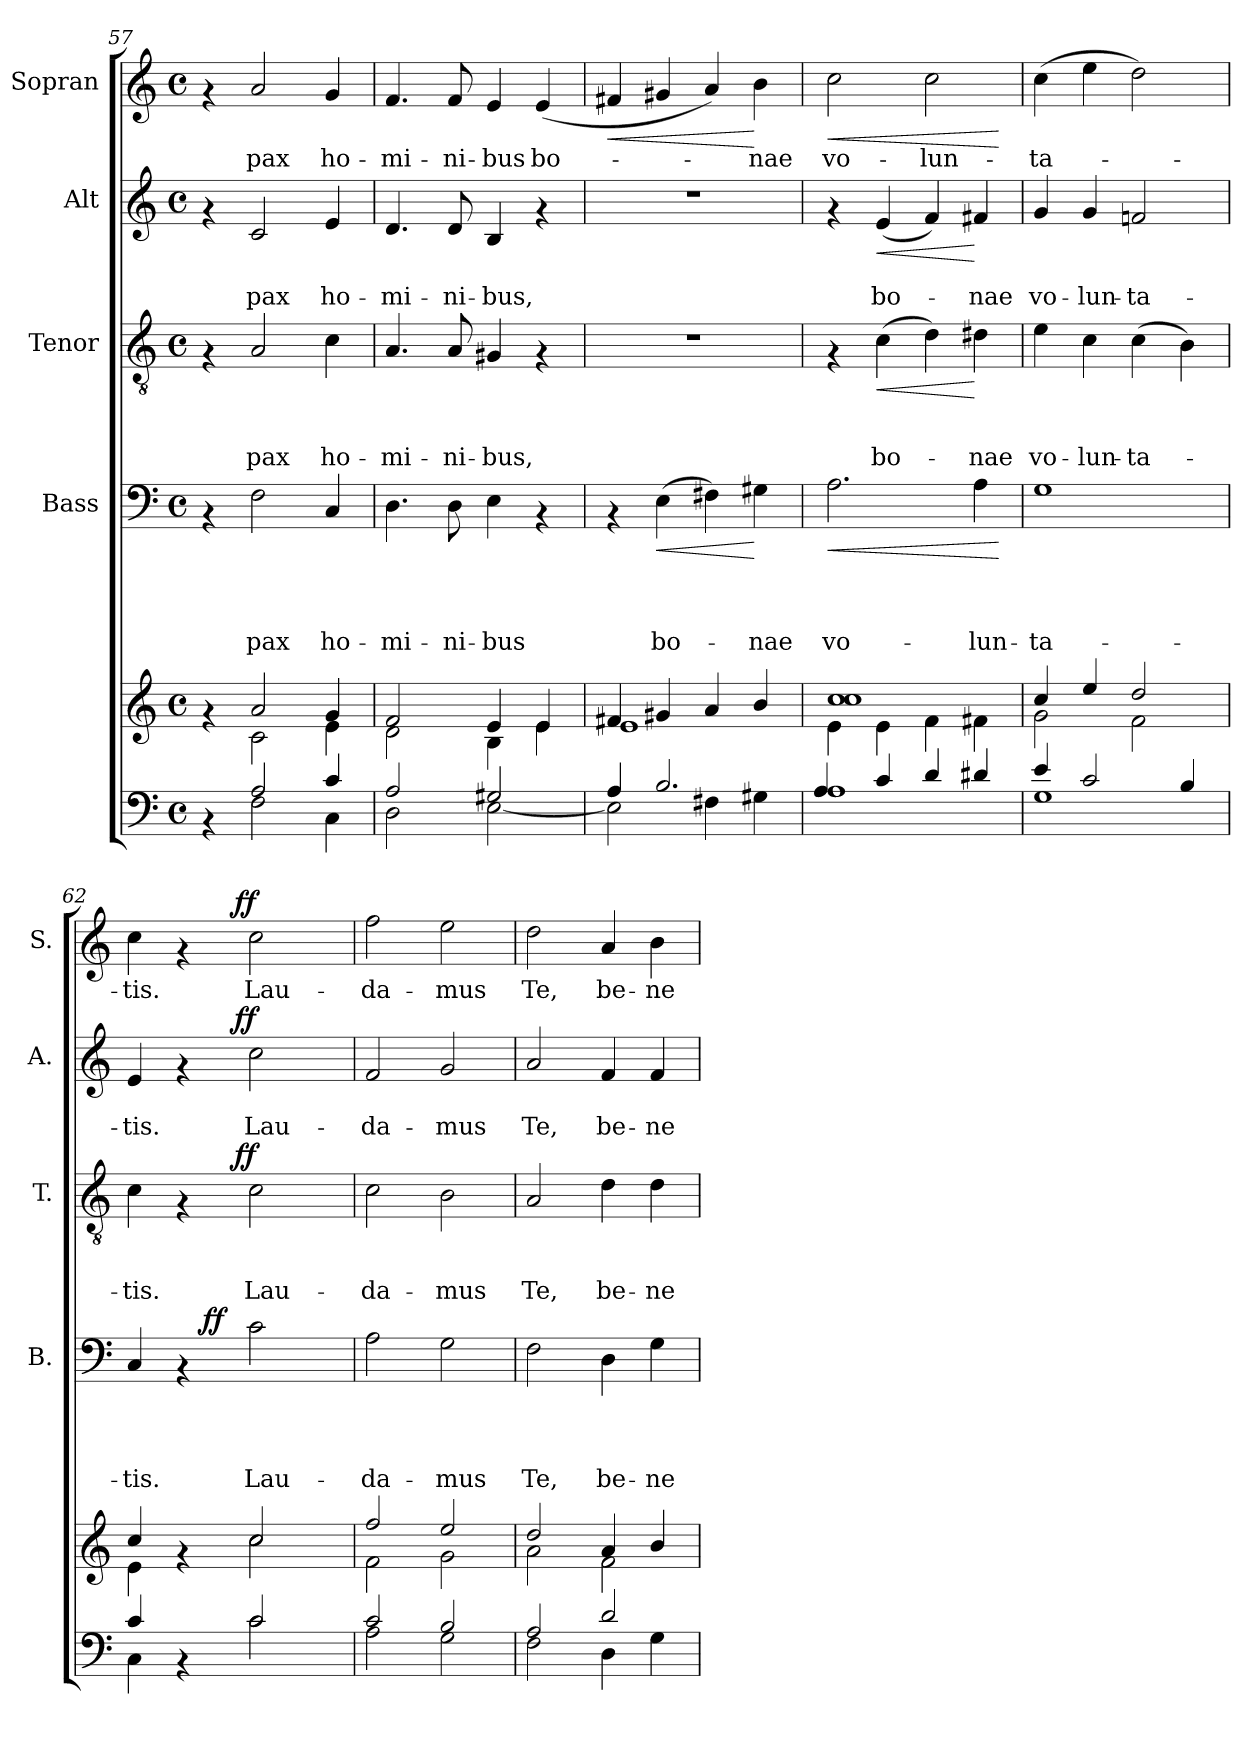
**kern	**kern	**kern	**text	**text	**text	**text	**dynam	**kern	**text	**text	**text	**dynam	**kern	**text	**text	**dynam	**kern	**text	**dynam
*part5	*part5	*part4	*part4	*part4	*part4	*part4	*part4	*part3	*part3	*part3	*part3	*part3	*part2	*part2	*part2	*part2	*part1	*part1	*part1
*staff6	*staff5	*staff4	*staff4	*staff4	*staff4	*staff4	*staff4	*staff3	*staff3	*staff3	*staff3	*staff3	*staff2	*staff2	*staff2	*staff2	*staff1	*staff1	*staff1
*	*	*I"Bass	*	*	*	*	*	*I"Tenor	*	*	*	*	*I"Alt	*	*	*	*I"Sopran	*	*
*	*	*I'B.	*	*	*	*	*	*I'T.	*	*	*	*	*I'A.	*	*	*	*I'S.	*	*
*clefF4	*clefG2	*clefF4	*	*	*	*	*	*clefGv2	*	*	*	*	*clefG2	*	*	*	*clefG2	*	*
*k[]	*k[]	*k[]	*	*	*	*	*	*k[]	*	*	*	*	*k[]	*	*	*	*k[]	*	*
*C:	*C:	*C:	*	*	*	*	*	*C:	*	*	*	*	*C:	*	*	*	*C:	*	*
*M4/4	*M4/4	*M4/4	*	*	*	*	*	*M4/4	*	*	*	*	*M4/4	*	*	*	*M4/4	*	*
*met(c)	*met(c)	*met(c)	*	*	*	*	*	*met(c)	*	*	*	*	*met(c)	*	*	*	*met(c)	*	*
=57	=57	=57	=57	=57	=57	=57	=57	=57	=57	=57	=57	=57	=57	=57	=57	=57	=57	=57	=57
*^	*^	*	*	*	*	*	*	*	*	*	*	*	*	*	*	*	*	*	*
4rAA	4ryy	4rf	4ryy	4rAA	.	.	.	.	.	4rF	.	.	.	.	4rf	.	.	.	4rf	.	.
!	!	!	!	!	!	!	!	!LO:LY:b	!	!	!	!	!LO:LY:b	!	!	!	!LO:LY:b	!	!	!LO:LY:b	!
2A/	2F\	2a/	2c\	2F\	.	.	.	pax	.	2A/	.	.	pax	.	2c/	.	pax	.	2a/	pax	.
!	!	!	!	!	!	!	!	!LO:LY:b	!	!	!	!	!LO:LY:b	!	!	!	!LO:LY:b	!	!	!LO:LY:b	!
4c/	4C\	4g/	4e\	4C/	.	.	.	ho-	.	4c\	.	.	ho-	.	4e/	.	ho-	.	4g/	ho-	.
=58	=58	=58	=58	=58	=58	=58	=58	=58	=58	=58	=58	=58	=58	=58	=58	=58	=58	=58	=58	=58	=58
!	!	!	!	!	!	!	!	!LO:LY:b	!	!	!	!	!LO:LY:b	!	!	!	!LO:LY:b	!	!	!LO:LY:b	!
2A/	2D\	2f/	2d\	4.D\	.	.	.	-mi-	.	4.A/	.	.	-mi-	.	4.d/	.	-mi-	.	4.f/	-mi-	.
!	!	!	!	!	!	!	!	!LO:LY:b	!	!	!	!	!LO:LY:b	!	!	!	!LO:LY:b	!	!	!LO:LY:b	!
.	.	.	.	8D\	.	.	.	-ni-	.	8A/	.	.	-ni-	.	8d/	.	-ni-	.	8f/	-ni-	.
!	!	!	!	!	!	!	!	!LO:LY:b	!	!	!	!	!LO:LY:b	!	!	!	!LO:LY:b	!	!	!LO:LY:b	!
2G#X/	[<2E\	4e/	4B\	4E\	.	.	.	-bus	.	4G#X/	.	.	-bus,	.	4B/	.	-bus,	.	4e/	-bus	.
!	!	!	!	!	!	!	!	!	!	!	!	!	!	!	!	!	!	!	!	!LO:LY:b	!
.	.	4e/	4e\	4rAA	.	.	.	.	.	4rF	.	.	.	.	4rf	.	.	.	(<4e/	bo-	.
=59	=59	=59	=59	=59	=59	=59	=59	=59	=59	=59	=59	=59	=59	=59	=59	=59	=59	=59	=59	=59	=59
!	!	!	!	!	!	!	!	!	!	!	!	!	!	!	!	!	!	!	!	!	!LO:HP:b
4A/	2E\]	4f#X/	1e	4rAA	.	.	.	.	.	1r	.	.	.	.	1r	.	.	.	4f#X/	.	<
!	!	!	!	!	!	!	!	!LO:LY:b	!LO:HP:b	!	!	!	!	!	!	!	!	!	!	!	!
2.B/	.	4g#X/	.	(>4E\	.	.	.	bo-	<	.	.	.	.	.	.	.	.	.	4g#X/	.	.
.	4F#X\	4a/	.	4F#X\)	.	.	.	.	.	.	.	.	.	.	.	.	.	.	4a/)	.	.
!	!	!	!	!	!	!	!	!LO:LY:b	!	!	!	!	!	!	!	!	!	!	!	!LO:LY:b	!
.	4G#X\	4b/	.	4G#X\	.	.	.	-nae	[	.	.	.	.	.	.	.	.	.	4b\	-nae	[
=60	=60	=60	=60	=60	=60	=60	=60	=60	=60	=60	=60	=60	=60	=60	=60	=60	=60	=60	=60	=60	=60
!	!	!	!	!	!	!	!	!LO:LY:b	!LO:HP:b	!	!	!	!	!	!	!	!	!	!	!LO:LY:b	!LO:HP:b
1A	4A/	1cc 1cc	4e\	2.A\	.	.	.	vo-	<	4rF	.	.	.	.	4rf	.	.	.	2cc\	vo-	<
!	!	!	!	!	!	!	!	!	!	!	!	!	!LO:LY:b	!LO:HP:b	!	!	!LO:LY:b	!LO:HP:b	!	!	!
.	4c/	.	4e\	.	.	.	.	.	.	(>4c\	.	.	bo-	<	(<4e/	.	bo-	<	.	.	.
!	!	!	!	!	!	!	!	!	!	!	!	!	!	!	!	!	!	!	!	!LO:LY:b	!
.	4d/	.	4f\	.	.	.	.	.	.	4d\)	.	.	.	.	4f/)	.	.	.	2cc\	-lun-	.
!	!	!	!	!	!	!	!	!LO:LY:b	!	!	!	!	!LO:LY:b	!	!	!	!LO:LY:b	!	!	!	!
.	4d#X/	.	4f#X\	4A\	.	.	.	-lun-	.	4d#X\	.	.	-nae	[	4f#X/	.	-nae	[	.	.	.
*v	*v	*	*	*	*	*	*	*	*	*	*	*	*	*	*	*	*	*	*	*	*
*	*v	*v	*	*	*	*	*	*	*	*	*	*	*	*	*	*	*	*	*	*
.	.	.	.	.	.	.	[	.	.	.	.	.	.	.	.	.	.	.	[
!!LO:PB:g=z
=61	=61	=61	=61	=61	=61	=61	=61	=61	=61	=61	=61	=61	=61	=61	=61	=61	=61	=61	=61
*^	*^	*	*	*	*	*	*	*	*	*	*	*	*	*	*	*	*	*	*
!	!	!	!	!	!	!	!	!LO:LY:b	!	!	!	!	!LO:LY:b	!	!	!	!LO:LY:b	!	!	!LO:LY:b	!
4e/	1G	4cc/	2g\	1G	.	.	.	-ta-	.	4e\	.	.	vo-	.	4g/	.	vo-	.	(>4cc\	-ta-	.
!	!	!	!	!	!	!	!	!	!	!	!	!	!LO:LY:b	!	!	!	!LO:LY:b	!	!	!	!
2c/	.	4ee/	.	.	.	.	.	.	.	4c\	.	.	-lun-	.	4g/	.	-lun-	.	4ee\	.	.
!	!	!	!	!	!	!	!	!	!	!	!	!	!LO:LY:b	!	!	!	!LO:LY:b	!	!	!	!
.	.	2dd/	2f\	.	.	.	.	.	.	(>4c\	.	.	-ta-	.	2fn/	.	-ta-	.	2dd\)	.	.
4B/	.	.	.	.	.	.	.	.	.	4B\)	.	.	.	.	.	.	.	.	.	.	.
=62	=62	=62	=62	=62	=62	=62	=62	=62	=62	=62	=62	=62	=62	=62	=62	=62	=62	=62	=62	=62	=62
!	!	!	!	!	!	!	!	!LO:LY:b	!	!	!	!	!LO:LY:b	!	!	!	!LO:LY:b	!	!	!LO:LY:b	!
*	*	*	*	*^	*	*	*	*	*	*^	*	*	*	*	*^	*	*	*	*^	*	*
4c/	4C\	4cc/	4e\	4C/	4ryy	.	.	.	-tis.	.	4c\	4...ryy	.	.	-tis.	.	4e/	4...ryy	.	-tis.	.	4cc\	4...ryy	-tis.	.
4rAA	4ryy	4rf	4ryy	4rAA	16.ryy	.	.	.	.	.	4rF	.	.	.	.	.	4rf	.	.	.	.	4rf	.	.	.
!	!	!	!	!	!	!	!	!	!	!LO:DY:a	!	!	!	!	!	!	!	!	!	!	!	!	!	!	!
.	.	.	.	.	2ryy	.	.	.	.	ff	.	.	.	.	.	.	.	.	.	.	.	.	.	.	.
!	!	!	!	!	!	!	!	!	!	!	!	!	!	!	!	!LO:DY:a	!	!	!	!	!LO:DY:a	!	!	!	!LO:DY:a
.	.	.	.	.	.	.	.	.	.	.	.	2ryy	.	.	.	ff	.	2ryy	.	.	ff	.	2ryy	.	ff
!	!	!	!	!	!	!	!	!	!LO:LY:b	!	!	!	!	!	!LO:LY:b	!	!	!	!	!LO:LY:b	!	!	!	!LO:LY:b	!
2c/	2c\	2cc/	2cc\	2c\	.	.	.	.	Lau-	.	2c\	.	.	.	Lau-	.	2cc\	.	.	Lau-	.	2cc\	.	Lau-	.
.	.	.	.	.	8ryy	.	.	.	.	.	.	.	.	.	.	.	.	.	.	.	.	.	.	.	.
.	.	.	.	.	32ryy	.	.	.	.	.	.	32ryy	.	.	.	.	.	32ryy	.	.	.	.	32ryy	.	.
=63	=63	=63	=63	=63	=63	=63	=63	=63	=63	=63	=63	=63	=63	=63	=63	=63	=63	=63	=63	=63	=63	=63	=63	=63	=63
!	!	!	!	!	!	!	!	!	!LO:LY:b	!	!	!	!	!	!LO:LY:b	!	!	!	!	!LO:LY:b	!	!	!	!LO:LY:b	!
*	*	*	*	*v	*v	*	*	*	*	*	*	*	*	*	*	*	*v	*v	*	*	*	*v	*v	*	*
*	*	*	*	*	*	*	*	*	*	*v	*v	*	*	*	*	*	*	*	*	*	*	*
2c/	2A\	2ff/	2f\	2A\	.	.	.	-da-	.	2c\	.	.	-da-	.	2f/	.	-da-	.	2ff\	-da-	.
!	!	!	!	!	!	!	!	!LO:LY:b	!	!	!	!	!LO:LY:b	!	!	!	!LO:LY:b	!	!	!LO:LY:b	!
2B/	2G\	2ee/	2g\	2G\	.	.	.	-mus	.	2B\	.	.	-mus	.	2g/	.	-mus	.	2ee\	-mus	.
=64	=64	=64	=64	=64	=64	=64	=64	=64	=64	=64	=64	=64	=64	=64	=64	=64	=64	=64	=64	=64	=64
!	!	!	!	!	!	!	!	!LO:LY:b	!	!	!	!	!LO:LY:b	!	!	!	!LO:LY:b	!	!	!LO:LY:b	!
2A/	2F\	2dd/	2a\	2F\	.	.	.	Te,	.	2A/	.	.	Te,	.	2a/	.	Te,	.	2dd\	Te,	.
!	!	!	!	!	!	!	!	!LO:LY:b	!	!	!	!	!LO:LY:b	!	!	!	!LO:LY:b	!	!	!LO:LY:b	!
2d/	4D\	4a/	2f\	4D\	.	.	.	be-	.	4d\	.	.	be-	.	4f/	.	be-	.	4a/	be-	.
!	!	!	!	!	!	!	!	!LO:LY:b	!	!	!	!	!LO:LY:b	!	!	!	!LO:LY:b	!	!	!LO:LY:b	!
.	4G\	4b/	.	4G\	.	.	.	-ne-	.	4d\	.	.	-ne-	.	4f/	.	-ne-	.	4b\	-ne-	.
*v	*v	*	*	*	*	*	*	*	*	*	*	*	*	*	*	*	*	*	*	*	*
*	*v	*v	*	*	*	*	*	*	*	*	*	*	*	*	*	*	*	*	*	*
=	=	=	=	=	=	=	=	=	=	=	=	=	=	=	=	=	=	=	=
*-	*-	*-	*-	*-	*-	*-	*-	*-	*-	*-	*-	*-	*-	*-	*-	*-	*-	*-	*-
